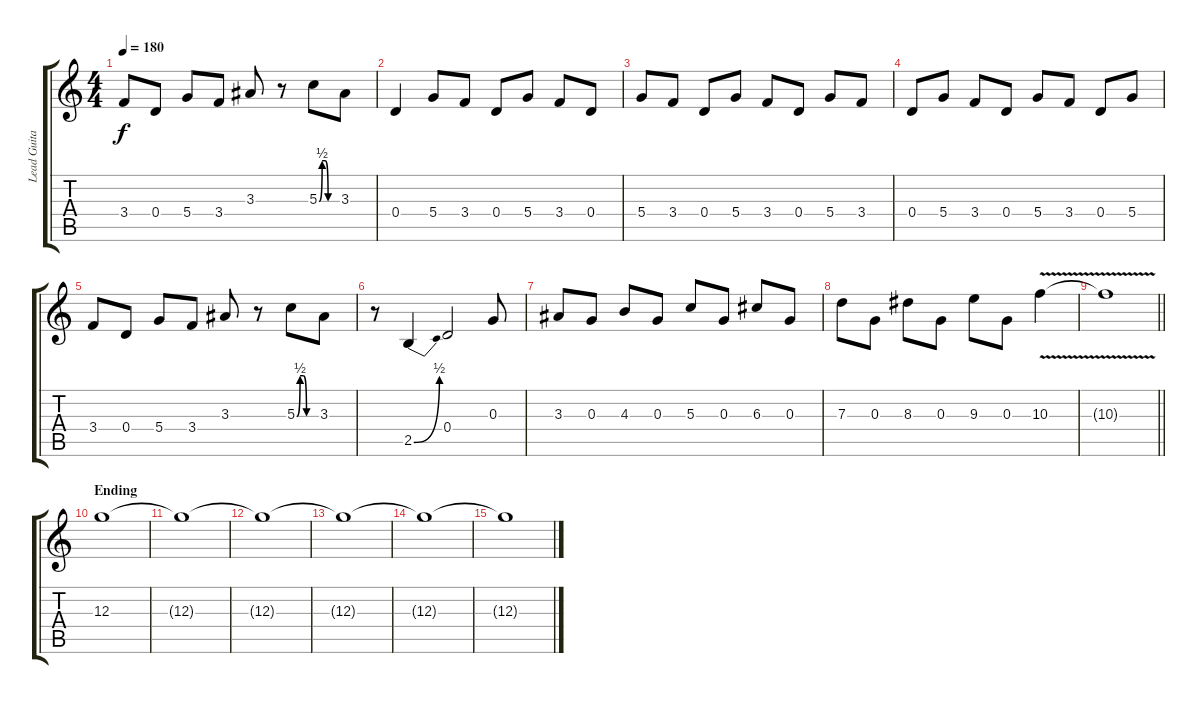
\track ("Lead Guitar" "Lead Guita") {instrument distortionguitar}
\staff {score tabs}
\tuning (E4 B3 G3 D3 A2 E2) {hide}
\ts (4 4)
\tempo 180
\clef g2
\ks c
3.4.8{dy f} 0.4.8 5.4.8 3.4.8 3.3.8 r.8 5.3{be (custom 0 0 10 2 20 2 30 0 60 0)}.8 3.3.8 |
0.4.4 5.4.8 3.4.8 0.4.8 5.4.8 3.4.8 0.4.8 |
5.4.8 3.4.8 0.4.8 5.4.8 3.4.8 0.4.8 5.4.8 3.4.8 |
0.4.8 5.4.8 3.4.8 0.4.8 5.4.8 3.4.8 0.4.8 5.4.8 |
3.4.8 0.4.8 5.4.8 3.4.8 3.3.8 r.8 5.3{be (custom 0 0 10 2 20 2 30 0 60 0)}.8 3.3.8 |
r.8 2.5{be (bend 0 0 60 2)}.4 0.4.2 0.3.8 |
3.3.8 0.3.8 4.3.8 0.3.8 5.3.8 0.3.8 6.3.8 0.3.8 |
7.3.8 0.3.8 8.3.8 0.3.8 9.3.8 0.3.8 10.3{v}.4 |
\barLineRight lightlight
10.3{t}.1 |
\section ("" "Ending")
12.3.1 |
12.3{t}.1 |
12.3{t}.1 |
12.3{t}.1 |
12.3{t}.1 |
12.3{t}.1
